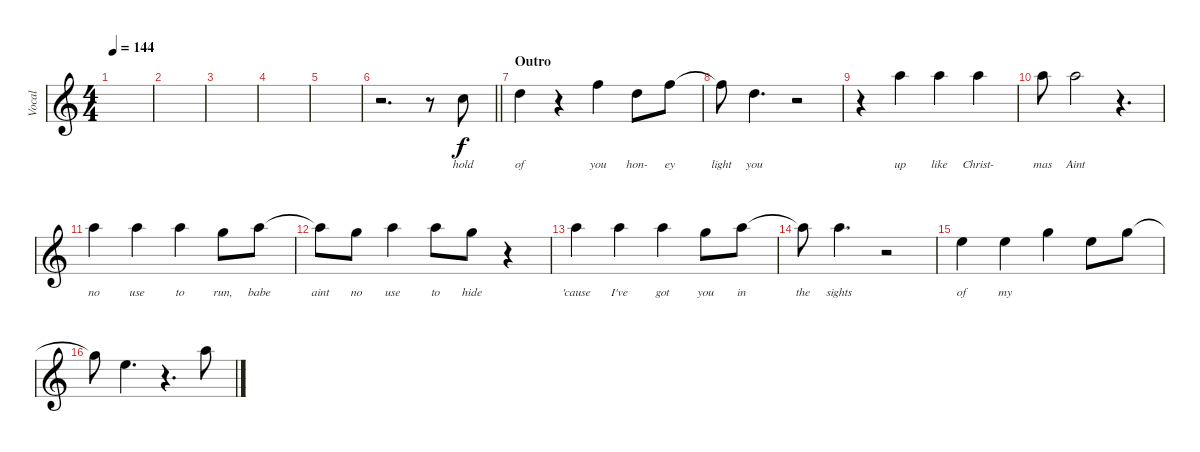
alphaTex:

\track ("Vocal" "Vocal") {instrument electricguitarjazz}
\staff {score}
\tuning (E4 B3 G3 D3 A2 E2) {hide}
\ts (4 4)
\tempo 144
\clef g2
\ks c
|
|
|
|
|
\barLineRight lightlight
r.2{d} r.8 1.2.8{lyrics (0 "hold") lyrics (1 "") lyrics (2 "") lyrics (3 "") lyrics (4 "")} |
\section ("" "Outro")
7.3.4{lyrics (0 "of") lyrics (1 "") lyrics (2 "") lyrics (3 "") lyrics (4 "")} r.4 6.2.4{lyrics (0 "you") lyrics (1 "") lyrics (2 "") lyrics (3 "") lyrics (4 "")} 3.2.8{lyrics (0 "hon-") lyrics (1 "") lyrics (2 "") lyrics (3 "") lyrics (4 "")} 6.2.8{lyrics (0 "ey") lyrics (1 "") lyrics (2 "") lyrics (3 "") lyrics (4 "")} |
6.2{t}.8{lyrics (0 "light") lyrics (1 "") lyrics (2 "") lyrics (3 "") lyrics (4 "")} 3.2.4{d lyrics (0 "you") lyrics (1 "") lyrics (2 "") lyrics (3 "") lyrics (4 "")} r.2 |
r.4 5.1.4{lyrics (0 "up") lyrics (1 "") lyrics (2 "") lyrics (3 "") lyrics (4 "")} 5.1.4{lyrics (0 "like") lyrics (1 "") lyrics (2 "") lyrics (3 "") lyrics (4 "")} 5.1.4{lyrics (0 "Christ-") lyrics (1 "") lyrics (2 "") lyrics (3 "") lyrics (4 "")} |
5.1.8{lyrics (0 "mas") lyrics (1 "") lyrics (2 "") lyrics (3 "") lyrics (4 "")} 5.1.2{lyrics (0 "Aint") lyrics (1 "") lyrics (2 "") lyrics (3 "") lyrics (4 "")} r.4{d} |
5.1.4{lyrics (0 "no") lyrics (1 "") lyrics (2 "") lyrics (3 "") lyrics (4 "")} 5.1.4{lyrics (0 "use") lyrics (1 "") lyrics (2 "") lyrics (3 "") lyrics (4 "")} 5.1.4{lyrics (0 "to") lyrics (1 "") lyrics (2 "") lyrics (3 "") lyrics (4 "")} 3.1.8{lyrics (0 "run,") lyrics (1 "") lyrics (2 "") lyrics (3 "") lyrics (4 "")} 5.1.8{lyrics (0 "babe") lyrics (1 "") lyrics (2 "") lyrics (3 "") lyrics (4 "")} |
5.1{t}.8{lyrics (0 "aint") lyrics (1 "") lyrics (2 "") lyrics (3 "") lyrics (4 "")} 3.1.8{lyrics (0 "no") lyrics (1 "") lyrics (2 "") lyrics (3 "") lyrics (4 "")} 5.1.4{lyrics (0 "use") lyrics (1 "") lyrics (2 "") lyrics (3 "") lyrics (4 "")} 5.1.8{lyrics (0 "to") lyrics (1 "") lyrics (2 "") lyrics (3 "") lyrics (4 "")} 3.1.8{lyrics (0 "hide") lyrics (1 "") lyrics (2 "") lyrics (3 "") lyrics (4 "")} r.4 |
5.1.4{lyrics (0 "'cause") lyrics (1 "") lyrics (2 "") lyrics (3 "") lyrics (4 "")} 5.1.4{lyrics (0 "I've") lyrics (1 "") lyrics (2 "") lyrics (3 "") lyrics (4 "")} 5.1.4{lyrics (0 "got") lyrics (1 "") lyrics (2 "") lyrics (3 "") lyrics (4 "")} 3.1.8{lyrics (0 "you") lyrics (1 "") lyrics (2 "") lyrics (3 "") lyrics (4 "")} 5.1.8{lyrics (0 "in") lyrics (1 "") lyrics (2 "") lyrics (3 "") lyrics (4 "")} |
5.1{t}.8{lyrics (0 "the") lyrics (1 "") lyrics (2 "") lyrics (3 "") lyrics (4 "")} 5.1.4{d lyrics (0 "sights") lyrics (1 "") lyrics (2 "") lyrics (3 "") lyrics (4 "")} r.2 |
9.3.4{lyrics (0 "of") lyrics (1 "") lyrics (2 "") lyrics (3 "") lyrics (4 "")} 9.3.4{lyrics (0 "my") lyrics (1 "") lyrics (2 "") lyrics (3 "") lyrics (4 "")} 8.2.4 9.3.8 8.2.8 |
8.2{t}.8 5.2.4{d} r.4{d} 10.2.8
